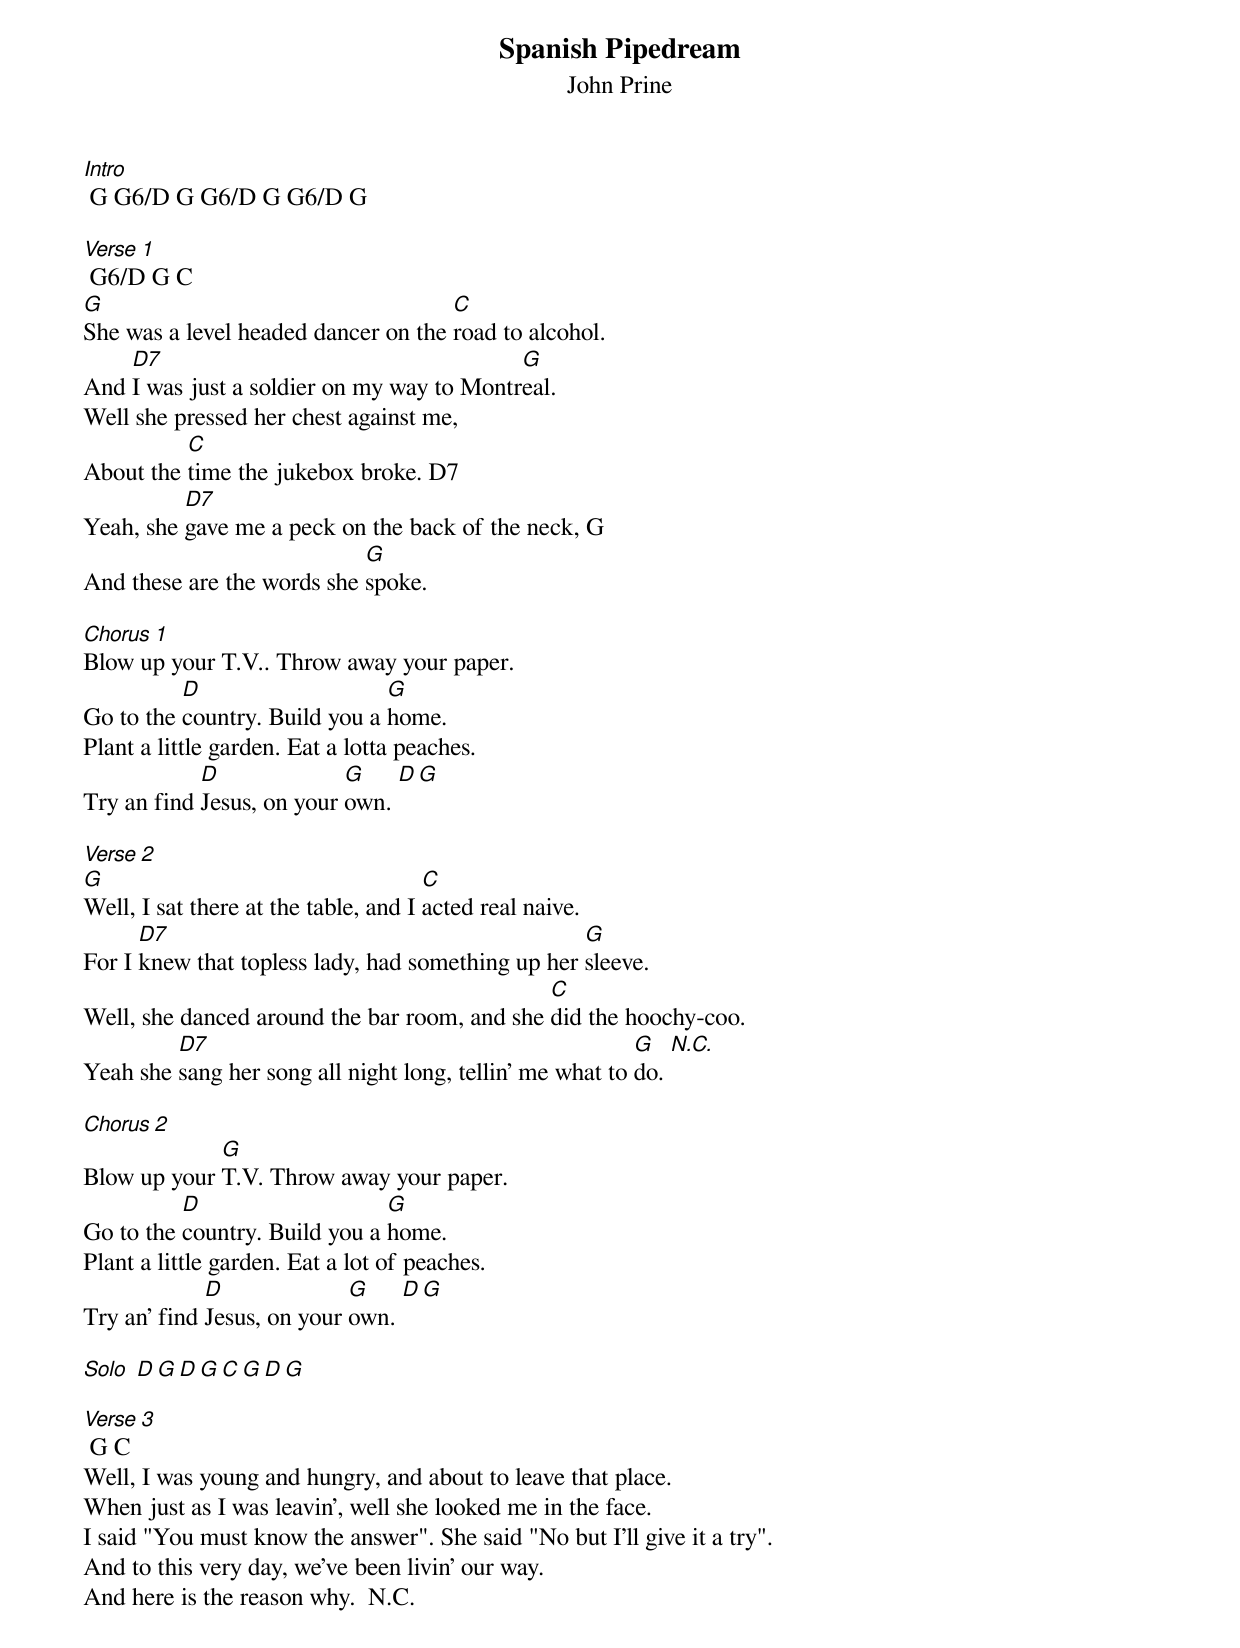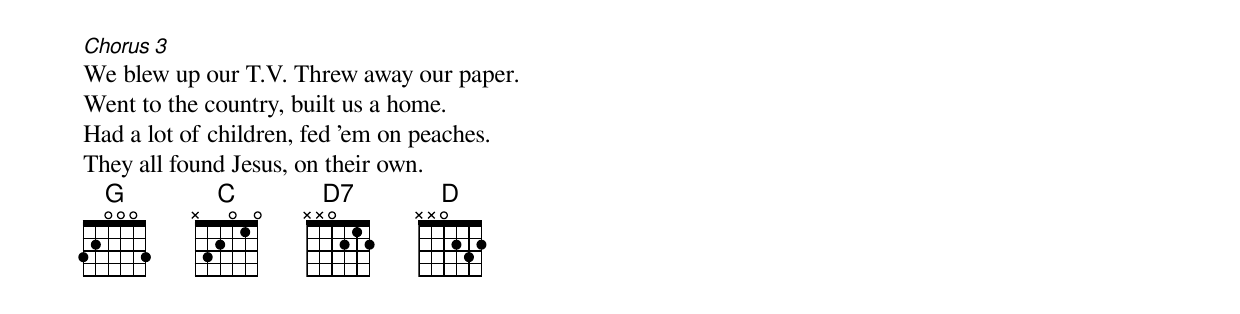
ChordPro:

{title:Spanish Pipedream}
{subtitle:John Prine}
[Intro] G G6/D G G6/D G G6/D G

[Verse 1] G6/D G C
[G]She was a level headed dancer on the [C]road to alcohol.
And [D7]I was just a soldier on my way to Montr[G]eal.
Well she pressed her chest against me,
About the [C]time the jukebox broke. D7
Yeah, she [D7]gave me a peck on the back of the neck, G
And these are the words she [G]spoke.

[Chorus 1]
Blow up your T.V.. Throw away your paper.
Go to the [D]country. Build you a [G]home.
Plant a little garden. Eat a lotta peaches.
Try an find [D]Jesus, on your [G]own. [D][G]

[Verse 2]
[G]Well, I sat there at the table, and I [C]acted real naive.
For I [D7]knew that topless lady, had something up her [G]sleeve.
Well, she danced around the bar room, and she [C]did the hoochy-coo.
Yeah she [D7]sang her song all night long, tellin' me what to [G]do. [N.C.]

[Chorus 2]
Blow up your [G]T.V. Throw away your paper.
Go to the [D]country. Build you a [G]home.
Plant a little garden. Eat a lot of peaches.
Try an' find [D]Jesus, on your [G]own. [D][G]

[Solo] [D][G][D][G][C][G][D][G]

[Verse 3] G C
Well, I was young and hungry, and about to leave that place.
When just as I was leavin', well she looked me in the face.
I said "You must know the answer". She said "No but I'll give it a try".
And to this very day, we've been livin' our way.
And here is the reason why.  N.C.

[Chorus 3]
We blew up our T.V. Threw away our paper.
Went to the country, built us a home.
Had a lot of children, fed 'em on peaches.
They all found Jesus, on their own.
